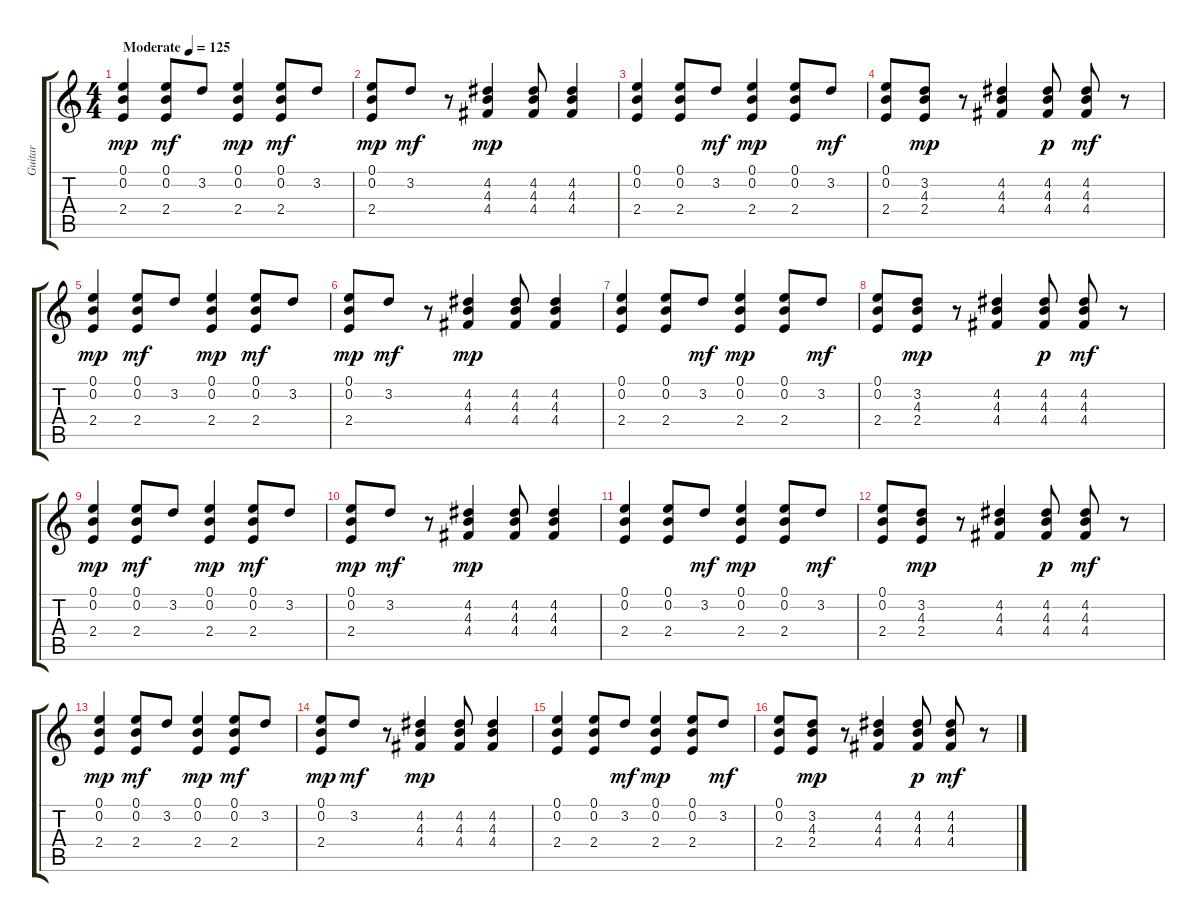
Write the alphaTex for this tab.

\track ("Guitar" "Guitar") {instrument electricguitarclean}
\staff {score tabs}
\tuning (E4 B3 G3 D3 A2 E2) {hide}
\ts (4 4)
\tempo (125 "Moderate")
\clef g2
\ks c
(0.1 0.2 2.4).4{dy mp instrument electricguitarclean} (0.1 0.2 2.4).8{dy mf} 3.2.8 (0.1 0.2 2.4).4{dy mp} (0.1 0.2 2.4).8{dy mf} 3.2.8 |
(0.1 0.2 2.4).8{dy mp} 3.2.8{dy mf} r.8 (4.2 4.3 4.4).4{dy mp} (4.2 4.3 4.4).8 (4.2 4.3 4.4).4 |
(0.1 0.2 2.4).4 (0.1 0.2 2.4).8 3.2.8{dy mf} (0.1 0.2 2.4).4{dy mp} (0.1 0.2 2.4).8 3.2.8{dy mf} |
(0.1 0.2 2.4).8 (3.2 4.3 2.4).8{dy mp} r.8 (4.2 4.3 4.4).4 (4.2 4.3 4.4).8{dy p} (4.2 4.3 4.4).8{dy mf} r.8 |
(0.1 0.2 2.4).4{dy mp} (0.1 0.2 2.4).8{dy mf} 3.2.8 (0.1 0.2 2.4).4{dy mp} (0.1 0.2 2.4).8{dy mf} 3.2.8 |
(0.1 0.2 2.4).8{dy mp} 3.2.8{dy mf} r.8 (4.2 4.3 4.4).4{dy mp} (4.2 4.3 4.4).8 (4.2 4.3 4.4).4 |
(0.1 0.2 2.4).4 (0.1 0.2 2.4).8 3.2.8{dy mf} (0.1 0.2 2.4).4{dy mp} (0.1 0.2 2.4).8 3.2.8{dy mf} |
(0.1 0.2 2.4).8 (3.2 4.3 2.4).8{dy mp} r.8 (4.2 4.3 4.4).4 (4.2 4.3 4.4).8{dy p} (4.2 4.3 4.4).8{dy mf} r.8 |
(0.1 0.2 2.4).4{dy mp} (0.1 0.2 2.4).8{dy mf} 3.2.8 (0.1 0.2 2.4).4{dy mp} (0.1 0.2 2.4).8{dy mf} 3.2.8 |
(0.1 0.2 2.4).8{dy mp} 3.2.8{dy mf} r.8 (4.2 4.3 4.4).4{dy mp} (4.2 4.3 4.4).8 (4.2 4.3 4.4).4 |
(0.1 0.2 2.4).4 (0.1 0.2 2.4).8 3.2.8{dy mf} (0.1 0.2 2.4).4{dy mp} (0.1 0.2 2.4).8 3.2.8{dy mf} |
(0.1 0.2 2.4).8 (3.2 4.3 2.4).8{dy mp} r.8 (4.2 4.3 4.4).4 (4.2 4.3 4.4).8{dy p} (4.2 4.3 4.4).8{dy mf} r.8 |
(0.1 0.2 2.4).4{dy mp} (0.1 0.2 2.4).8{dy mf} 3.2.8 (0.1 0.2 2.4).4{dy mp} (0.1 0.2 2.4).8{dy mf} 3.2.8 |
(0.1 0.2 2.4).8{dy mp} 3.2.8{dy mf} r.8 (4.2 4.3 4.4).4{dy mp} (4.2 4.3 4.4).8 (4.2 4.3 4.4).4 |
(0.1 0.2 2.4).4 (0.1 0.2 2.4).8 3.2.8{dy mf} (0.1 0.2 2.4).4{dy mp} (0.1 0.2 2.4).8 3.2.8{dy mf} |
(0.1 0.2 2.4).8 (3.2 4.3 2.4).8{dy mp} r.8 (4.2 4.3 4.4).4 (4.2 4.3 4.4).8{dy p} (4.2 4.3 4.4).8{dy mf} r.8
